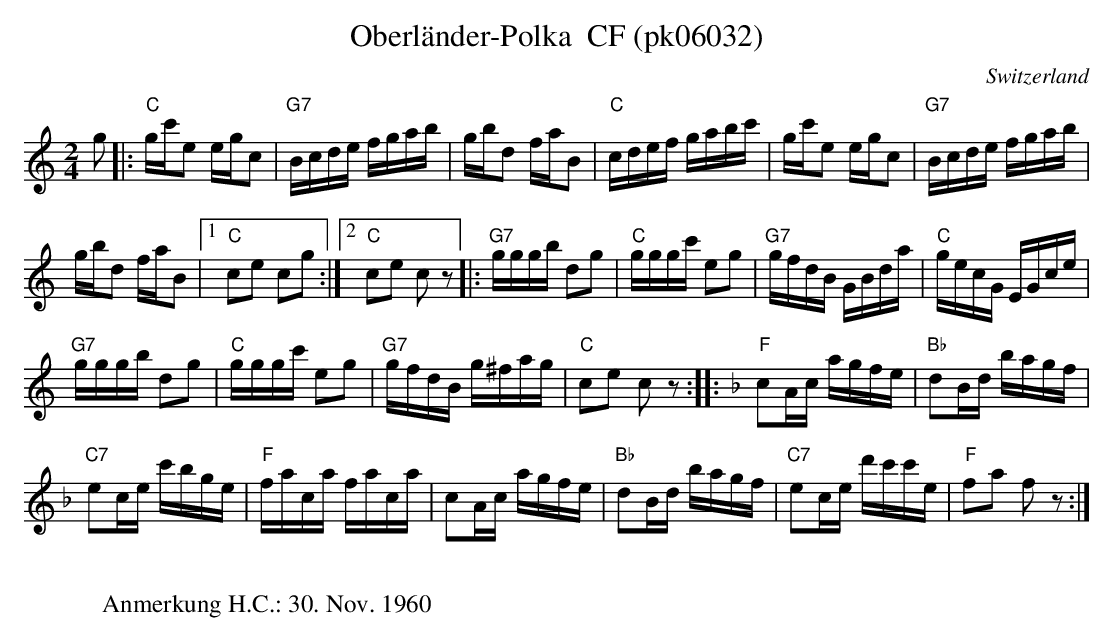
X:1
T:Oberländer-Polka  CF (pk06032)
O:Switzerland
M:2/4
L:1/16
K:C major
g2 |: "C"gc'e2 egc2 | "G7"Bcde fgab | gbd2 faB2 | "C"cdef gabc' | gc'e2 egc2 | "G7"Bcde fgab |
gbd2 faB2 |1 "C"c2e2 c2g2 :|2 "C"c2e2 c2z2 |: "G7"gggb d2g2 | "C"gggc' e2g2 | "G7"gfdB GBda | "C"gecG EGce |
"G7"gggb d2g2 | "C"gggc' e2g2 | "G7"gfdB g^fag | "C"c2e2 c2z2 :: [K:F] "F"c2Ac agfe | "Bb"d2Bd bagf |
"C7"e2ce c'bge | "F"faca faca | c2Ac agfe | "Bb"d2Bd bagf | "C7"e2ce d'c'c'e | "F"f2a2 f2z2 :|
W:
W: Anmerkung H.C.: 30. Nov. 1960
